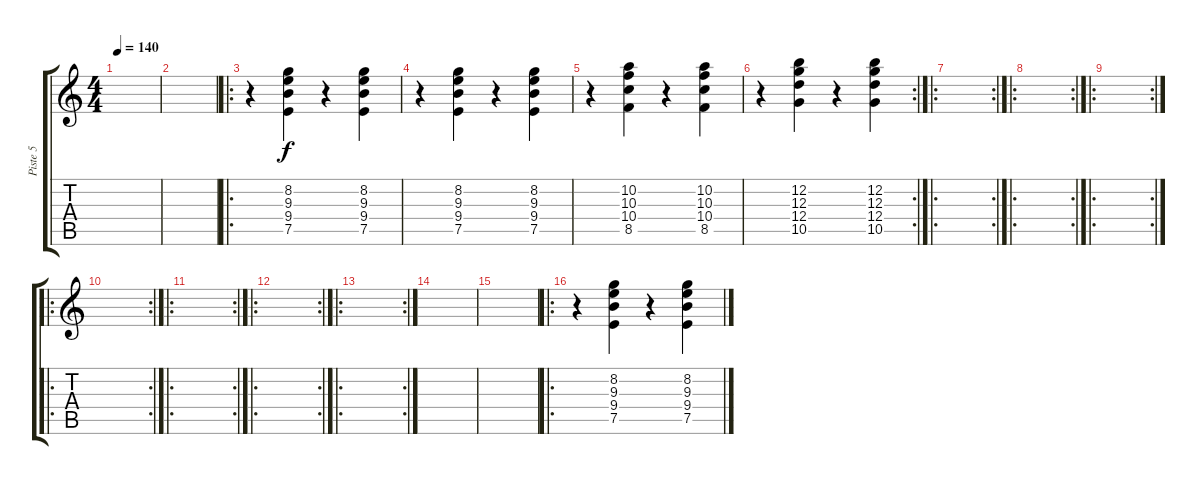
\track ("Piste 5" "Piste 5") {instrument distortionguitar}
\staff {score tabs}
\tuning (E4 B3 G3 D3 A2 D2) {hide}
\ts (4 4)
\tempo 140
\clef g2
\ks c
|
|
\ro
r.4 (8.2 9.3 9.4 7.5).4 r.4 (8.2 9.3 9.4 7.5).4 |
r.4 (8.2 9.3 9.4 7.5).4 r.4 (8.2 9.3 9.4 7.5).4 |
r.4 (10.2 10.3 10.4 8.5).4 r.4 (10.2 10.3 10.4 8.5).4 |
\rc 2
r.4 (12.2 12.3 12.4 10.5).4 r.4 (12.2 12.3 12.4 10.5).4 |
\ro
\rc 2
|
\ro
\rc 2
|
\ro
\rc 2
|
\ro
\rc 2
|
\ro
\rc 2
|
\ro
\rc 2
|
\ro
\rc 2
|
|
|
\ro
r.4 (8.2 9.3 9.4 7.5).4 r.4 (8.2 9.3 9.4 7.5).4
